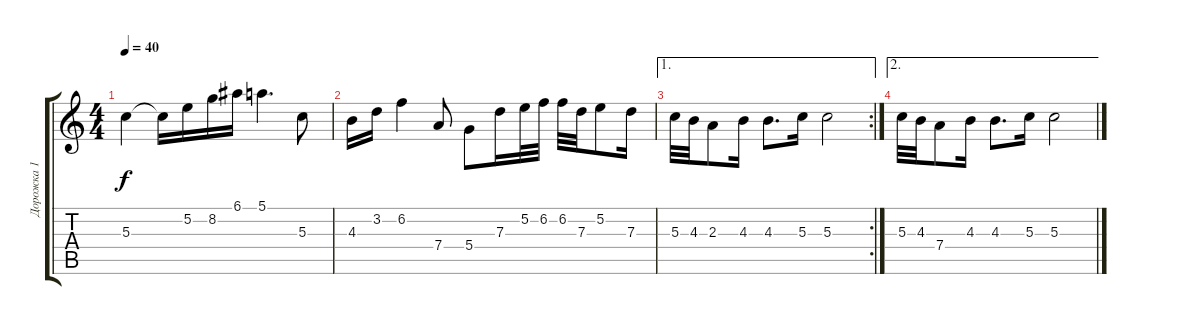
\track ("Дорожка 1" "Дорожка 1") {instrument distortionguitar}
\staff {score tabs}
\tuning (E4 B3 G3 D3 A2 E2) {hide}
\ts (4 4)
\tempo 40
\clef g2
\ks c
5.3.4{dy f} 5.3{t}.16 5.2.16 8.2.16 6.1.16 5.1.4{d} 5.3.8 |
4.3.16 3.2.16 6.2.4 7.4.8 5.4.8 7.3.16 5.2.32 6.2.32 6.2.32 7.3.32 5.2.8 7.3.16 |
\ae 1
\rc 2
5.3.32 4.3.32 2.3.8 4.3.16 4.3.8{d} 5.3.16 5.3.2 |
\ae 2
5.3.32 4.3.32 7.4.8 4.3.16 4.3.8{d} 5.3.16 5.3.2
